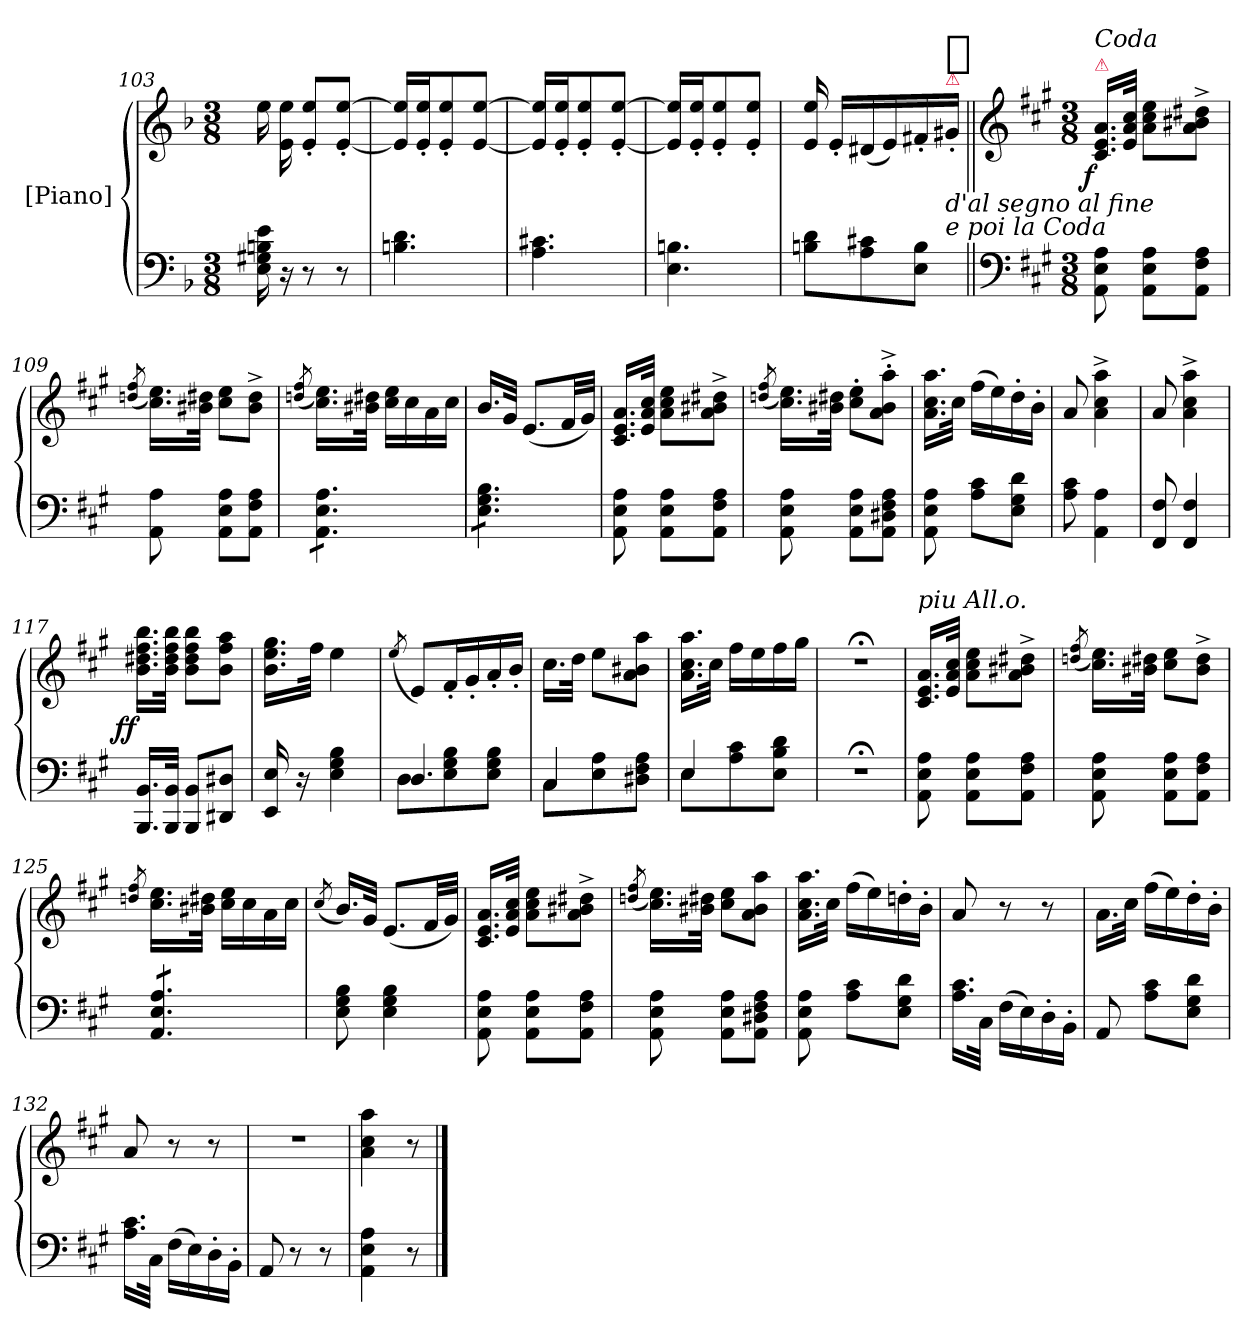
**kern	**kern	**dynam
*part2	*part1	*part1
*staff2	*staff1	*staff1
*I"[Piano]	*I"[Piano]	*
*clefF4	*clefG2	*
*k[b-]	*k[b-]	*
*M3/8	*M3/8	*
=103	=103	=103
16E\ 16G#X\ 16Bn\ 16e\	16ee\	.
16r	16e\ 16ee\	.
8r	8e'</ 8ee'</L	.
8r	[8e'</ [8ee'</J	.
=104	=104	=104
4.Bn\ 4.d\	16e]/ 16ee]/LL	.
.	16e'</ 16ee'</J	.
.	8e'</ 8ee'</	.
.	[8e/ [8ee/J	.
=105	=105	=105
4.A\ 4.c#X\	16e]/ 16ee]/LL	.
.	16e'</ 16ee'</J	.
.	8e'</ 8ee'</	.
.	[8e'</ [8ee'</J	.
=106	=106	=106
4.E\ 4.Bn\	16e]/ 16ee]/LL	.
.	16e'</ 16ee'</J	.
.	8e'</ 8ee'</	.
.	8e'</ 8ee'</J	.
=107	=107	=107
8Bn\ 8d\L	16e/ 16ee/	.
.	16e'</LL	.
8A\ 8c#X\	(<16d#X/	.
.	16e/)	.
8E\ 8B\J	16f#X'</	.
!	!LO:TX:b:i:t=d'al segno al fine\ne poi la Coda	!
!	!LO:TX:a:color=crimson:t=⚠	!
!	!LO:TX:a:t=[segno]	!
.	16g#X'</JJ	.
=108||	=108||	=108||
*clefF4	*clefG2	*
*k[f#c#g#]	*k[f#c#g#]	*
*M3/8	*M3/8	*
!	!LO:TX:a:color=crimson:t=⚠	!
!	!LO:TX:a:i:t=Coda	!
!	!	!LO:DY:b:rj
8AA\ 8E\ 8A\	16.c#/ 16.e/ 16.a/LL	f
.	32e/ 32a/ 32cc#/JJk	.
8AA\ 8E\ 8A\L	8a\ 8cc#\ 8ee\L	.
8AA\ 8F#\ 8A\J	8a^<\ 8b#X^<\ 8dd#X^<\J	.
=109	=109	=109
.	(<8qddn/ 8qff#/	.
8AA\ 8A\	16.cc#\ 16.ee\LL)	.
.	32b#X\ 32dd#X\JJk	.
8AA\ 8E\ 8A\L	8cc#\ 8ee\L	.
8AA\ 8F#\ 8A\J	8b#^<\ 8dd#^<\J	.
=110	=110	=110
.	(<8qddn/ 8qff#/	.
*tremolo	*	*
8AA\ 8E\ 8A\L	16.cc#\ 16.ee\LL)	.
.	32b#X\ 32dd#X\JJk	.
8AA\ 8E\ 8A\	16cc#\ 16ee\LL	.
.	16cc#\	.
8AA\ 8E\ 8A\J	16a\	.
.	16cc#\JJ	.
=111	=111	=111
8E\ 8G#\ 8B\L	16.b/LL	.
.	32g#/JJk	.
8E\ 8G#\ 8B\	(<8.e/L	.
8E\ 8G#\ 8B\J	.	.
*Xtremolo	*	*
.	32f#/LL	.
.	32g#/JJJ)	.
=112	=112	=112
8AA\ 8E\ 8A\	16.c#/ 16.e/ 16.a/LL	.
.	32e/ 32a/ 32cc#/JJk	.
8AA\ 8E\ 8A\L	8a\ 8cc#\ 8ee\L	.
8AA\ 8F#\ 8A\J	8a^<\ 8b#X^<\ 8dd#X^<\J	.
=113	=113	=113
.	(<8qddn/ 8qff#/	.
8AA\ 8E\ 8A\	16.cc#\ 16.ee\LL)	.
.	32b#X\ 32dd#X\JJk	.
8AA\ 8E\ 8A\L	8cc#'>\ 8ee'>\L	.
8AA\ 8D#X\ 8F#\ 8A\J	8a'>^<\ 8b#'>^<\ 8aa'>^<\J	.
=114	=114	=114
8AA\ 8E\ 8A\	16.a\ 16.cc#\ 16.aa\LL	.
.	32cc#\JJk	.
8A\ 8c#\L	(>16ff#\LL	.
.	16ee\)	.
8E\ 8G#\ 8d\J	16dd'>\	.
.	16b'>\JJ	.
=115	=115	=115
8A\ 8c#\	8a/	.
4AA\ 4A\	4a^<\ 4cc#^<\ 4aa^<\	.
=116	=116	=116
8FF#/ 8F#/	8a/	.
4FF#/ 4F#/	4a^<\ 4cc#^<\ 4aa^<\	.
=117	=117	=117
!	!	!LO:DY:b:rj
16.BBB/ 16.BB/LL	16.b\ 16.dd#X\ 16.ff#\ 16.bb\LL	ff
32BBB/ 32BB/JJk	32b\ 32dd#\ 32ff#\ 32bb\JJk	.
8BBB/ 8BB/L	8b\ 8dd#\ 8ff#\ 8bb\L	.
8DD#X/ 8D#X/J	8b\ 8ff#\ 8aa\J	.
=118	=118	=118
16EE/ 16E/	16.b\ 16.ee\ 16.gg#\LL	.
16r	.	.
.	32ff#\JJk	.
4E\ 4G#\ 4B\	4ee\	.
=119	=119	=119
.	(<8qee/	.
*^	*	*
4.D/	8D\L	8e/L)	.
.	8E\ 8G#\ 8B\	16f#'</L	.
.	.	16g#'</	.
.	8E\ 8G#\ 8B\J	16a'</	.
.	.	16b'</JJ	.
=120	=120	=120	=120
4C#/	8C#\L	16.cc#\LL	.
.	.	32dd\JJk	.
.	8E\ 8A\	8ee\L	.
8ryy	8D#X\ 8F#\ 8A\J	8a\ 8b#X\ 8aa\J	.
=121	=121	=121	=121
4E/	8E\L	16.a\ 16.cc#\ 16.aa\LL	.
.	.	32cc#\JJk	.
.	8A\ 8c#\	16ff#\LL	.
.	.	16ee\	.
8ryy	8E\ 8B\ 8d\J	16ff#\	.
.	.	16gg#\JJ	.
*v	*v	*	*
=122	=122	=122
4.r;<	4.r;<	.
=123	=123	=123
!	!LO:TX:a:i:t=piu All.o.	!
!	!	!LO:DY:b
8AA\ 8E\ 8A\	16.c#/ 16.e/ 16.a/LL	for
.	32e/ 32a/ 32cc#/JJk	.
8AA\ 8E\ 8A\L	8a\ 8cc#\ 8ee\L	.
8AA\ 8F#\ 8A\J	8a^<\ 8b#X^<\ 8dd#X^<\J	.
=124	=124	=124
.	(<8qddn/ 8qff#/	.
8AA\ 8E\ 8A\	16.cc#\ 16.ee\LL)	.
.	32b#X\ 32dd#X\JJk	.
8AA\ 8E\ 8A\L	8cc#\ 8ee\L	.
8AA\ 8F#\ 8A\J	8b#^<\ 8dd#^<\J	.
=125	=125	=125
.	8qddn/ 8qff#/	.
*tremolo	*	*
8AA/ 8E/ 8A/L	16.cc#\ 16.ee\LL	.
.	32b#X\ 32dd#X\JJk	.
8AA/ 8E/ 8A/	16cc#\ 16ee\LL	.
.	16cc#\	.
8AA/ 8E/ 8A/J	16a\	.
*Xtremolo	*	*
.	16cc#\JJ	.
=126	=126	=126
.	(<8qcc#/	.
8E\ 8G#\ 8B\	16.b/LL)	.
.	32g#/JJk	.
4E\ 4G#\ 4B\	(<8.e/L	.
.	32f#/LL	.
.	32g#/JJJ)	.
=127	=127	=127
8AA\ 8E\ 8A\	16.c#/ 16.e/ 16.a/LL	.
.	32e/ 32a/ 32cc#/JJk	.
8AA\ 8E\ 8A\L	8a\ 8cc#\ 8ee\L	.
8AA\ 8F#\ 8A\J	8a^<\ 8b#X^<\ 8dd#X^<\J	.
=128	=128	=128
.	(<8qddn/ 8qff#/	.
8AA\ 8E\ 8A\	16.cc#\ 16.ee\LL)	.
.	32b#X\ 32dd#X\JJk	.
8AA\ 8E\ 8A\L	8cc#\ 8ee\L	.
8AA\ 8D#X\ 8F#\ 8A\J	8a\ 8b#\ 8aa\J	.
=129	=129	=129
8AA\ 8E\ 8A\	16.a\ 16.cc#\ 16.aa\LL	.
.	32cc#\JJk	.
8A\ 8c#\L	(>16ff#\LL	.
.	16ee\)	.
8E\ 8G#\ 8d\J	16ddn'>\	.
.	16b'>\JJ	.
=130	=130	=130
16.A\ 16.c#\LL	8a/	.
32C#\JJk	.	.
(>16F#\LL	8r	.
16E\)	.	.
16D'>\	8r	.
16BB'>\JJ	.	.
=131	=131	=131
8AA/	16.a\LL	.
.	32cc#\JJk	.
8A\ 8c#\L	(>16ff#\LL	.
.	16ee\)	.
8E\ 8G#\ 8d\J	16dd'>\	.
.	16b'>\JJ	.
=132	=132	=132
16.A\ 16.c#\LL	8a/	.
32C#\JJk	.	.
(>16F#\LL	8r	.
16E\)	.	.
16D'>\	8r	.
16BB'>\JJ	.	.
=133	=133	=133
8AA/	4.r	.
8r	.	.
8r	.	.
=134	=134	=134
4AA\ 4E\ 4A\	4a\ 4cc#\ 4aa\	.
8r	8r	.
==	==	==
*-	*-	*-
